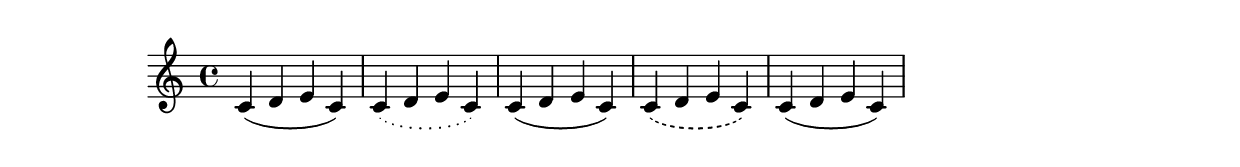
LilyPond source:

%% DO NOT EDIT this file manually; it is automatically
%% generated from LSR http://lsr.dsi.unimi.it
%% Make any changes in LSR itself, or in Documentation/snippets/new/ ,
%% and then run scripts/auxiliar/makelsr.py
%%
%% This file is in the public domain.
\version "2.14.0"

\header {
  lsrtags = "expressive-marks, editorial-annotations"

%% Translation of GIT committish: 70f5f30161f7b804a681cd080274bfcdc9f4fe8c
  texidoces = "
Se puede cambiar el aspecto de las ligaduras de expresión de
continuas a punteadas o intermitentes.

"
  doctitlees = "Modificar el aspecto continuo de una ligadura de expresión a punteado o intermitente"

  texidoc = "
The appearance of slurs may be changed from solid to dotted or dashed.

"
  doctitle = "Changing the appearance of a slur from solid to dotted or dashed"
} % begin verbatim

\relative c' {
  c4( d e c)
  \slurDotted
  c4( d e c)
  \slurSolid
  c4( d e c)
  \slurDashed
  c4( d e c)
  \slurSolid
  c4( d e c)
}


